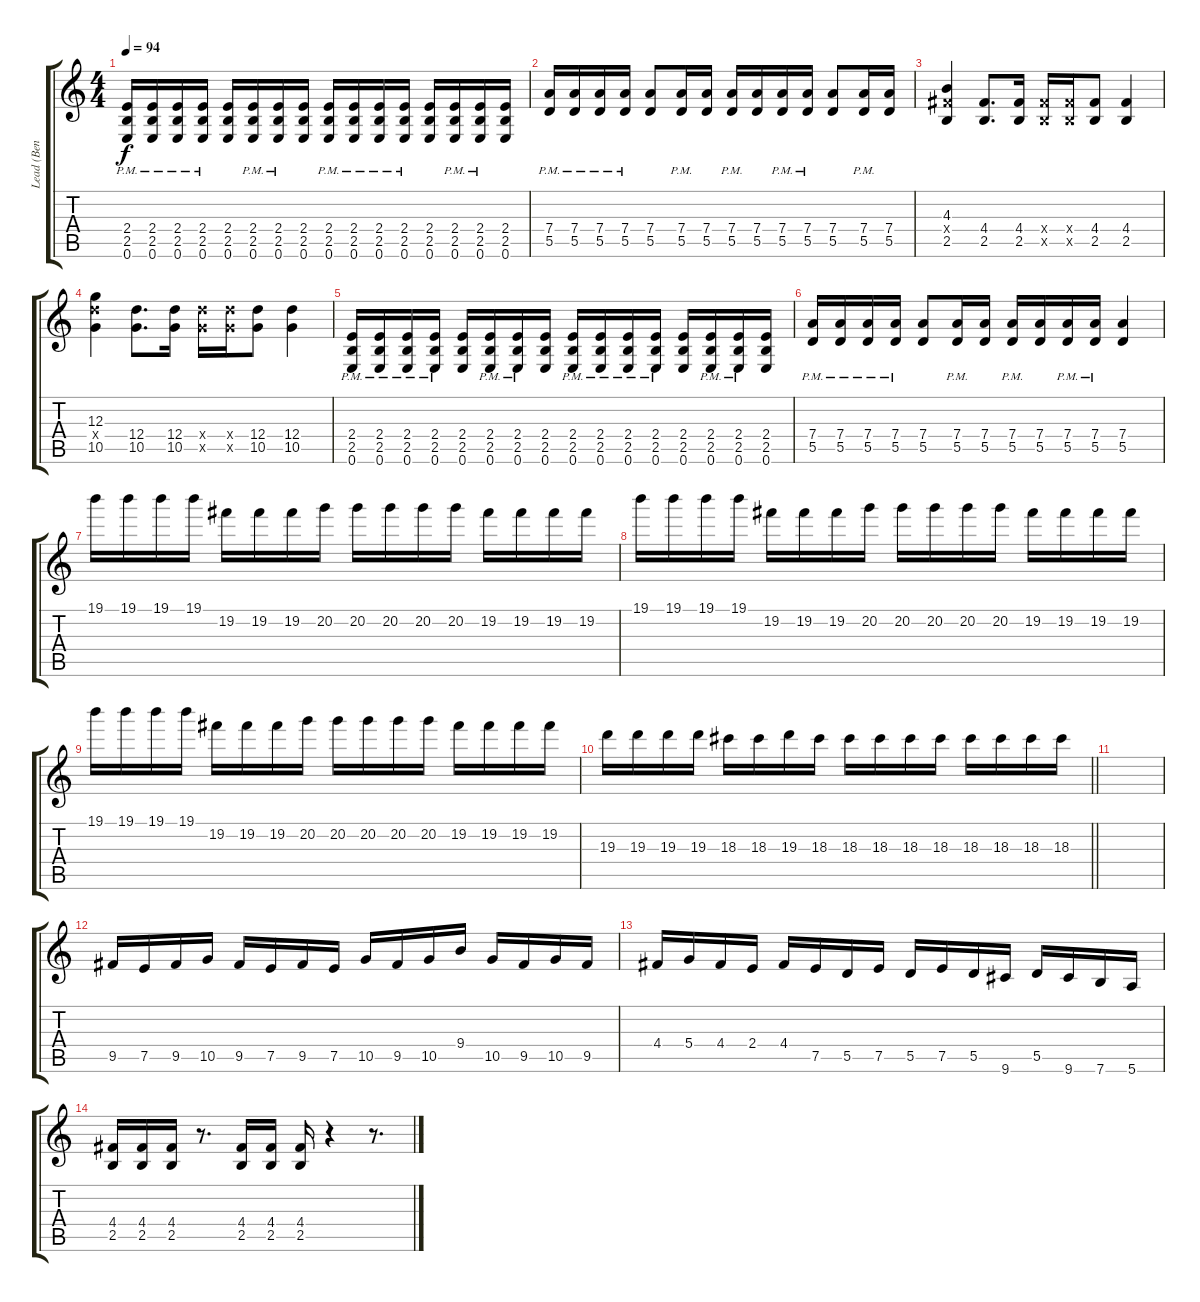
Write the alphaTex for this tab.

\track ("Lead (Ben Kasica)" "Lead (Ben ") {instrument distortionguitar}
\staff {score tabs}
\tuning (E4 B3 G3 D3 A2 E2) {hide}
\ts (4 4)
\tempo 94
\clef g2
\ks c
(2.4{pm} 2.5{pm} 0.6{pm}).16{dy f} (2.4{pm} 2.5{pm} 0.6{pm}).16 (2.4{pm} 2.5{pm} 0.6{pm}).16 (2.4{pm} 2.5{pm} 0.6{pm}).16 (2.4 2.5 0.6).16 (2.4{pm} 2.5{pm} 0.6{pm}).16 (2.4{pm} 2.5{pm} 0.6{pm}).16 (2.4 2.5 0.6).16 (2.4{pm} 2.5{pm} 0.6{pm}).16 (2.4{pm} 2.5{pm} 0.6{pm}).16 (2.4{pm} 2.5{pm} 0.6{pm}).16 (2.4{pm} 2.5{pm} 0.6{pm}).16 (2.4 2.5 0.6).16 (2.4{pm} 2.5{pm} 0.6{pm}).16 (2.4{pm} 2.5{pm} 0.6{pm}).16 (2.4 2.5 0.6).16 |
(7.4{pm} 5.5{pm}).16 (7.4{pm} 5.5{pm}).16 (7.4{pm} 5.5{pm}).16 (7.4{pm} 5.5{pm}).16 (7.4 5.5).8 (7.4{pm} 5.5{pm}).16 (7.4 5.5).16 (7.4{pm} 5.5{pm}).16 (7.4 5.5).16 (7.4{pm} 5.5{pm}).16 (7.4{pm} 5.5{pm}).16 (7.4 5.5).8 (7.4{pm} 5.5{pm}).16 (7.4 5.5).16 |
(4.3 4.4{x} 2.5).4 (4.4 2.5).8{d} (4.4 2.5).16 (4.4{x} 2.5{x}).16 (4.4{x} 2.5{x}).16 (4.4 2.5).8 (4.4 2.5).4 |
(12.3 12.4{x} 10.5).4 (12.4 10.5).8{d} (12.4 10.5).16 (12.4{x} 10.5{x}).16 (12.4{x} 10.5{x}).16 (12.4 10.5).8 (12.4 10.5).4 |
(2.4{pm} 2.5{pm} 0.6{pm}).16 (2.4{pm} 2.5{pm} 0.6{pm}).16 (2.4{pm} 2.5{pm} 0.6{pm}).16 (2.4{pm} 2.5{pm} 0.6{pm}).16 (2.4 2.5 0.6).16 (2.4{pm} 2.5{pm} 0.6{pm}).16 (2.4{pm} 2.5{pm} 0.6{pm}).16 (2.4 2.5 0.6).16 (2.4{pm} 2.5{pm} 0.6{pm}).16 (2.4{pm} 2.5{pm} 0.6{pm}).16 (2.4{pm} 2.5{pm} 0.6{pm}).16 (2.4{pm} 2.5{pm} 0.6{pm}).16 (2.4 2.5 0.6).16 (2.4{pm} 2.5{pm} 0.6{pm}).16 (2.4{pm} 2.5{pm} 0.6{pm}).16 (2.4 2.5 0.6).16 |
(7.4{pm} 5.5{pm}).16 (7.4{pm} 5.5{pm}).16 (7.4{pm} 5.5{pm}).16 (7.4{pm} 5.5{pm}).16 (7.4 5.5).8 (7.4{pm} 5.5{pm}).16 (7.4 5.5).16 (7.4{pm} 5.5{pm}).16 (7.4 5.5).16 (7.4{pm} 5.5{pm}).16 (7.4{pm} 5.5{pm}).16 (7.4 5.5).4 |
19.1.16{volume 10} 19.1.16 19.1.16 19.1.16 19.2.16 19.2.16 19.2.16 20.2.16 20.2.16 20.2.16 20.2.16 20.2.16 19.2.16 19.2.16 19.2.16 19.2.16 |
19.1.16 19.1.16 19.1.16 19.1.16 19.2.16 19.2.16 19.2.16 20.2.16 20.2.16 20.2.16 20.2.16 20.2.16 19.2.16 19.2.16 19.2.16 19.2.16 |
19.1.16 19.1.16 19.1.16 19.1.16 19.2.16 19.2.16 19.2.16 20.2.16 20.2.16 20.2.16 20.2.16 20.2.16 19.2.16 19.2.16 19.2.16 19.2.16 |
\barLineRight lightlight
19.3.16 19.3.16 19.3.16 19.3.16 18.3.16 18.3.16 19.3.16 18.3.16 18.3.16 18.3.16 18.3.16 18.3.16 18.3.16 18.3.16 18.3.16 18.3.16 |
|
9.5.16 7.5.16 9.5.16 10.5.16 9.5.16 7.5.16 9.5.16 7.5.16 10.5.16 9.5.16 10.5.16 9.4.16 10.5.16 9.5.16 10.5.16 9.5.16 |
4.4.16 5.4.16 4.4.16 2.4.16 4.4.16 7.5.16 5.5.16 7.5.16 5.5.16 7.5.16 5.5.16 9.6.16 5.5.16 9.6.16 7.6.16 5.6.16 |
(4.4 2.5).16 (4.4 2.5).16 (4.4 2.5).16 r.8{d} (4.4 2.5).16 (4.4 2.5).16 (4.4 2.5).16 r.4 r.8{d}
